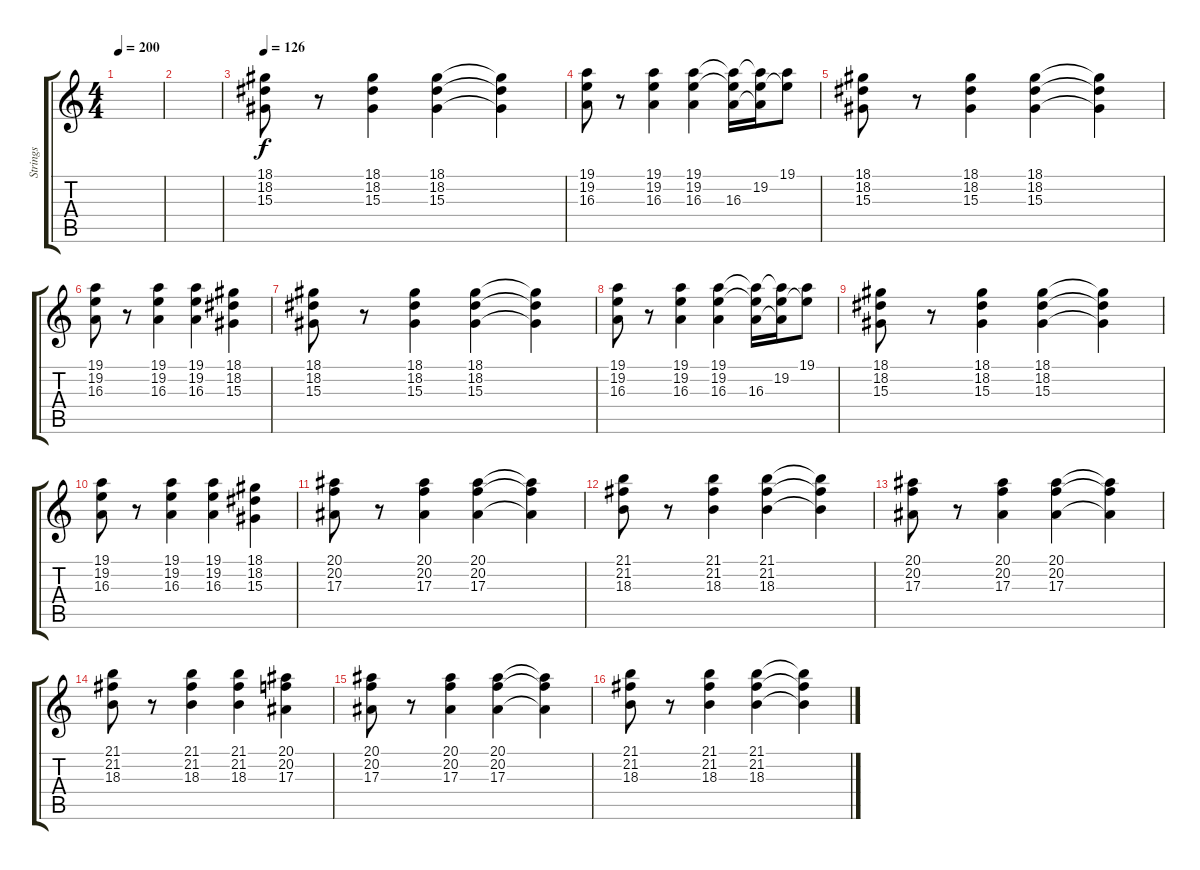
\track ("Strings" "Strings") {instrument choiraahs}
\staff {score tabs}
\tuning (D4 A3 F3 C3 G2 D2) {hide}
\ts (4 4)
\tempo 200
\clef g2
\ks c
|
|
\tempo 126
(18.1 18.2 15.3).8 r.8 (18.1 18.2 15.3).4 (18.1 18.2 15.3).4 (18.1{t} 18.2{t} 15.3{t}).4 |
(19.1 19.2 16.3).8 r.8 (19.1 19.2 16.3).4 (19.1 19.2 16.3).4 (19.1{t} 19.2{t} 16.3).16 (19.1{t} 19.2 16.3{t}).16 (19.1 19.2{t}).8 |
(18.1 18.2 15.3).8 r.8 (18.1 18.2 15.3).4 (18.1 18.2 15.3).4 (18.1{t} 18.2{t} 15.3{t}).4 |
(19.1 19.2 16.3).8 r.8 (19.1 19.2 16.3).4 (19.1 19.2 16.3).4 (18.1 18.2 15.3).4 |
(18.1 18.2 15.3).8 r.8 (18.1 18.2 15.3).4 (18.1 18.2 15.3).4 (18.1{t} 18.2{t} 15.3{t}).4 |
(19.1 19.2 16.3).8 r.8 (19.1 19.2 16.3).4 (19.1 19.2 16.3).4 (19.1{t} 19.2{t} 16.3).16 (19.1{t} 19.2 16.3{t}).16 (19.1 19.2{t}).8 |
(18.1 18.2 15.3).8 r.8 (18.1 18.2 15.3).4 (18.1 18.2 15.3).4 (18.1{t} 18.2{t} 15.3{t}).4 |
(19.1 19.2 16.3).8 r.8 (19.1 19.2 16.3).4 (19.1 19.2 16.3).4 (18.1 18.2 15.3).4 |
(20.1 20.2 17.3).8 r.8 (20.1 20.2 17.3).4 (20.1 20.2 17.3).4 (20.1{t} 20.2{t} 17.3{t}).4 |
(21.1 21.2 18.3).8 r.8 (21.1 21.2 18.3).4 (21.1 21.2 18.3).4 (21.1{t} 21.2{t} 18.3{t}).4 |
(20.1 20.2 17.3).8 r.8 (20.1 20.2 17.3).4 (20.1 20.2 17.3).4 (20.1{t} 20.2{t} 17.3{t}).4 |
(21.1 21.2 18.3).8 r.8 (21.1 21.2 18.3).4 (21.1 21.2 18.3).4 (20.1 20.2 17.3).4 |
(20.1 20.2 17.3).8 r.8 (20.1 20.2 17.3).4 (20.1 20.2 17.3).4 (20.1{t} 20.2{t} 17.3{t}).4 |
(21.1 21.2 18.3).8 r.8 (21.1 21.2 18.3).4 (21.1 21.2 18.3).4 (21.1{t} 21.2{t} 18.3{t}).4
